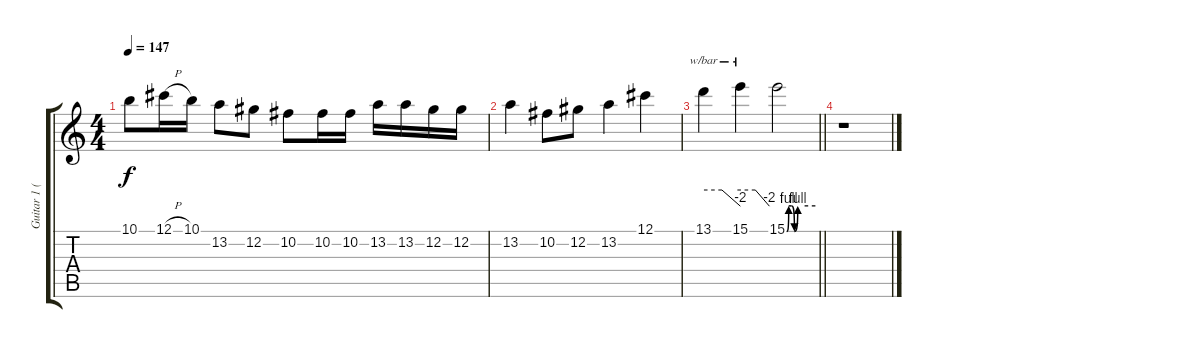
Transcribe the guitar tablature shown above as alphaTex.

\track ("Guitar 1 (Lead)" "Guitar 1 (") {instrument overdrivenguitar}
\staff {score tabs}
\tuning (Db4 Ab3 E3 B2 Gb2 Db2) {hide}
\ts (4 4)
\tempo 147
\clef g2
\ks c
10.1.8{dy f} 12.1{h}.16 10.1.16 13.2.8 12.2.8 10.2.8 10.2.16 10.2.16 13.2.16 13.2.16 12.2.16 12.2.16 |
13.2.4 10.2.8 12.2.8 13.2.4 12.1.4 |
\barLineRight lightlight
13.1.4{tbe (custom default 0 0 30 0 60 -8)} 15.1.4{tbe (custom default 0 0 31 0 60 -8)} 15.1{be (custom 0 0 4 4 10 4 16 0 23 4 60 4)}.2 |
r.1
